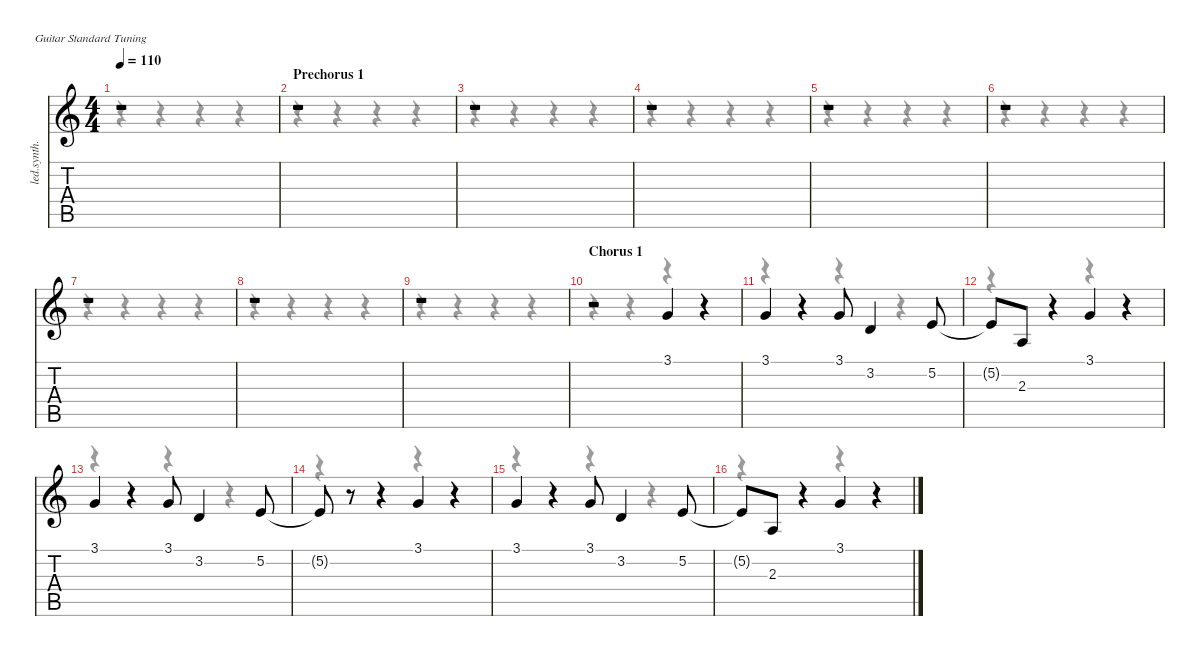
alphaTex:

\defaultSystemsLayout 4
\hideDynamics
\bracketExtendMode nobrackets
\otherSystemsTrackNameOrientation horizontal
\track ("Vocal" "led.synth.") {instrument lead6voice}
\staff {score tabs}
\tuning (E4 B3 G3 D3 A2 E2)
\voice
\ts (4 4)
\tempo 110
\clef g2
\ks c
r.1{dy f} |
\section ("" "Prechorus 1")
r.1 |
r.1 |
r.1 |
r.1 |
r.1 |
r.1 |
r.1 |
r.1 |
\section ("" "Chorus 1")
r.2 3.1.4 r.4 |
3.1.4 r.4 3.1.8 3.2.4 5.2.8 |
5.2{t}.8 2.3.8 r.4 3.1.4 r.4 |
3.1.4 r.4 3.1.8 3.2.4 5.2.8 |
5.2{t}.8 r.8 r.4 3.1.4 r.4 |
3.1.4 r.4 3.1.8 3.2.4 5.2.8 |
5.2{t}.8 2.3.8 r.4 3.1.4 r.4
\voice
\clef g2
\ottava regular
\simile none
\ks c
r.4{dy mf} r.4 r.4 r.4 |
r.4 r.4 r.4 r.4 |
r.4 r.4 r.4 r.4 |
r.4 r.4 r.4 r.4 |
r.4 r.4 r.4 r.4 |
r.4 r.4 r.4 r.4 |
r.4 r.4 r.4 r.4 |
r.4 r.4 r.4 r.4 |
r.4 r.4 r.4 r.4 |
r.4 r.4 r.4 r.4 |
r.4 r.4 r.4 r.4 |
r.4 r.4 r.4 r.4 |
r.4 r.4 r.4 r.4 |
r.4 r.4 r.4 r.4 |
r.4 r.4 r.4 r.4 |
r.4 r.4 r.4 r.4
